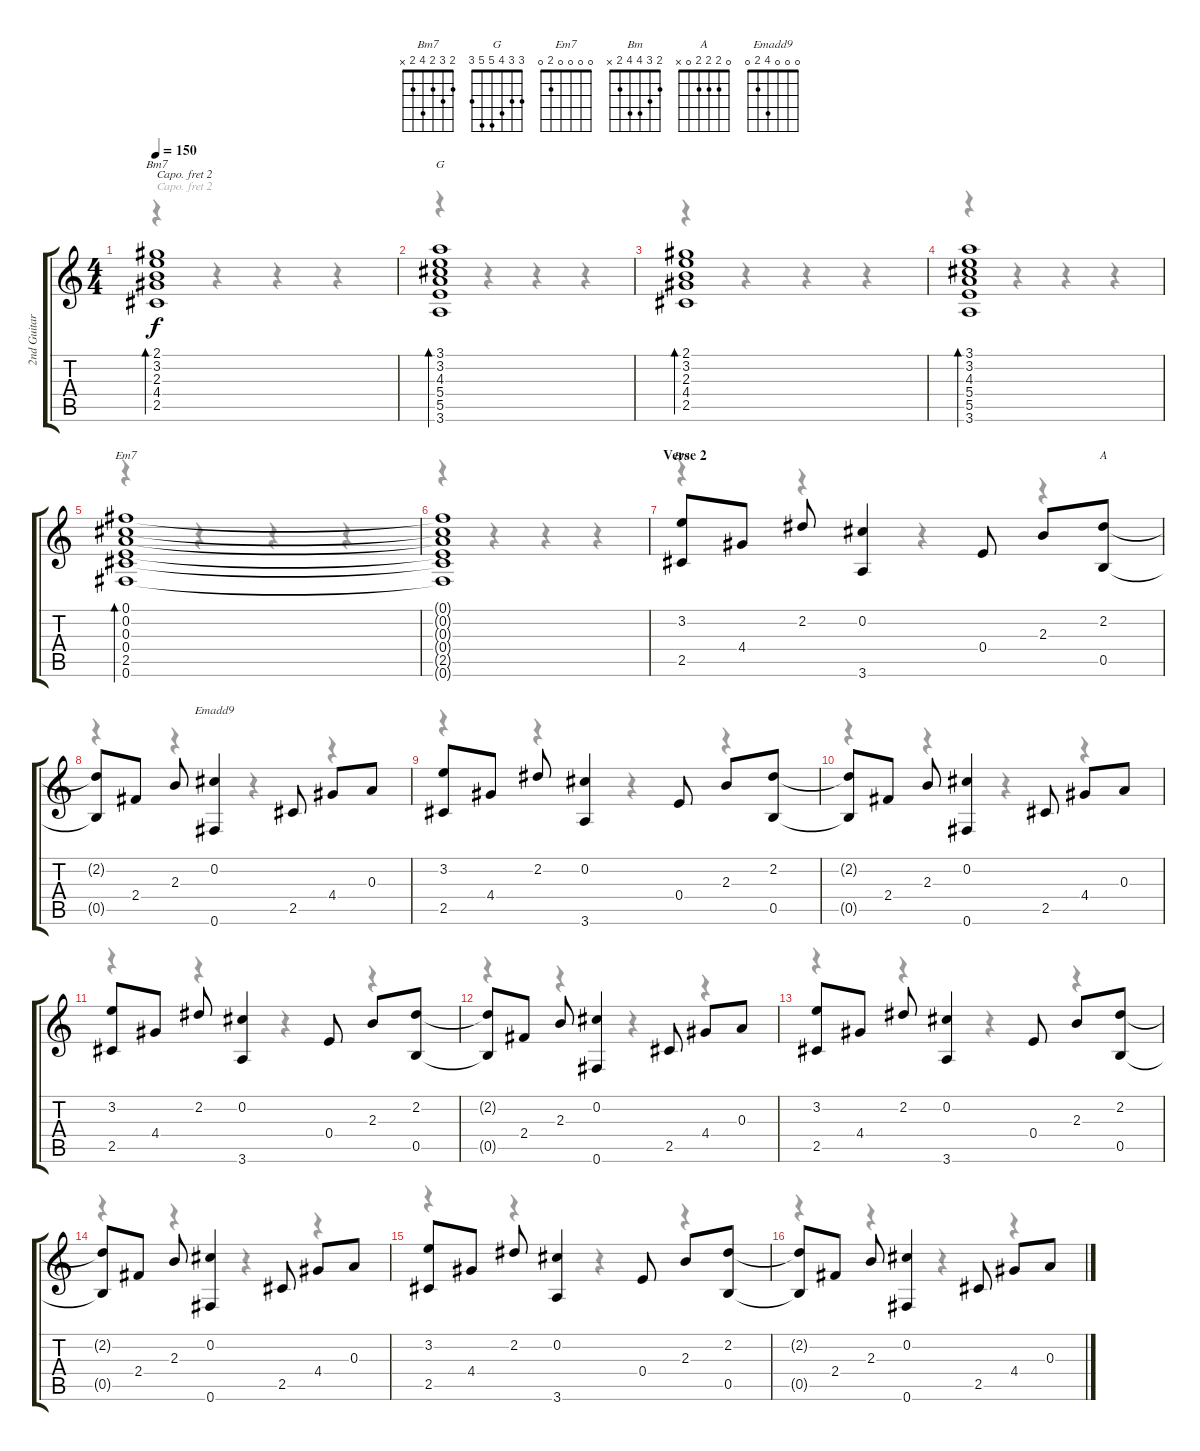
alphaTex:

\track ("2nd Guitar" "2nd Guitar") {instrument electricguitarjazz}
\staff {score tabs}
\capo 2
\tuning (E4 B3 G3 D3 A2 E2) {hide}
\chord ("Bm7" 2 3 2 4 2 x)
\chord ("G" 3 3 4 5 5 3)
\chord ("Em7" 0 0 0 0 2 0)
\chord ("Bm" 2 3 4 4 2 x)
\chord ("A" 0 2 2 2 0 x)
\chord ("Emadd9" 0 0 0 4 2 0)
\voice
\ts (4 4)
\tempo 150
\clef g2
\ks c
(2.1 3.2 2.3 4.4 2.5).1{bd 240 ch "Bm7" dy f} |
(3.1 3.2 4.3 5.4 5.5 3.6).1{bd 240 ch "G"} |
(2.1 3.2 2.3 4.4 2.5).1{bd 240} |
(3.1 3.2 4.3 5.4 5.5 3.6).1{bd 240} |
(0.1 0.2 0.3 0.4 2.5 0.6).1{bd 240 ch "Em7"} |
(0.1{t} 0.2{t} 0.3{t} 0.4{t} 2.5{t} 0.6{t}).1 |
\section ("" "Verse 2")
(3.2 2.5).8{ch "Bm"} 4.4.8 2.2.8 (0.2 3.6).4 0.4.8 2.3.8 (2.2 0.5).8{ch "A"} |
(2.2{t} 0.5{t}).8 2.4.8 2.3.8 (0.2 0.6).4{ch "Emadd9"} 2.5.8 4.4.8 0.3.8 |
(3.2 2.5).8 4.4.8 2.2.8 (0.2 3.6).4 0.4.8 2.3.8 (2.2 0.5).8 |
(2.2{t} 0.5{t}).8 2.4.8 2.3.8 (0.2 0.6).4 2.5.8 4.4.8 0.3.8 |
(3.2 2.5).8 4.4.8 2.2.8 (0.2 3.6).4 0.4.8 2.3.8 (2.2 0.5).8 |
(2.2{t} 0.5{t}).8 2.4.8 2.3.8 (0.2 0.6).4 2.5.8 4.4.8 0.3.8 |
(3.2 2.5).8 4.4.8 2.2.8 (0.2 3.6).4 0.4.8 2.3.8 (2.2 0.5).8 |
(2.2{t} 0.5{t}).8 2.4.8 2.3.8 (0.2 0.6).4 2.5.8 4.4.8 0.3.8 |
(3.2 2.5).8 4.4.8 2.2.8 (0.2 3.6).4 0.4.8 2.3.8 (2.2 0.5).8 |
(2.2{t} 0.5{t}).8 2.4.8 2.3.8 (0.2 0.6).4 2.5.8 4.4.8 0.3.8
\voice
\clef g2
\ottava regular
\simile none
\ks c
r.4{bd 240 dy f} r.4 r.4 r.4 |
r.4{bd 240} r.4 r.4 r.4 |
r.4{bd 240} r.4 r.4 r.4 |
r.4{bd 240} r.4 r.4 r.4 |
r.4{bd 240} r.4 r.4 r.4 |
r.4 r.4 r.4 r.4 |
r.4 r.4 r.4 r.4 |
r.4 r.4 r.4 r.4 |
r.4 r.4 r.4 r.4 |
r.4 r.4 r.4 r.4 |
r.4 r.4 r.4 r.4 |
r.4 r.4 r.4 r.4 |
r.4 r.4 r.4 r.4 |
r.4 r.4 r.4 r.4 |
r.4 r.4 r.4 r.4 |
r.4 r.4 r.4 r.4
